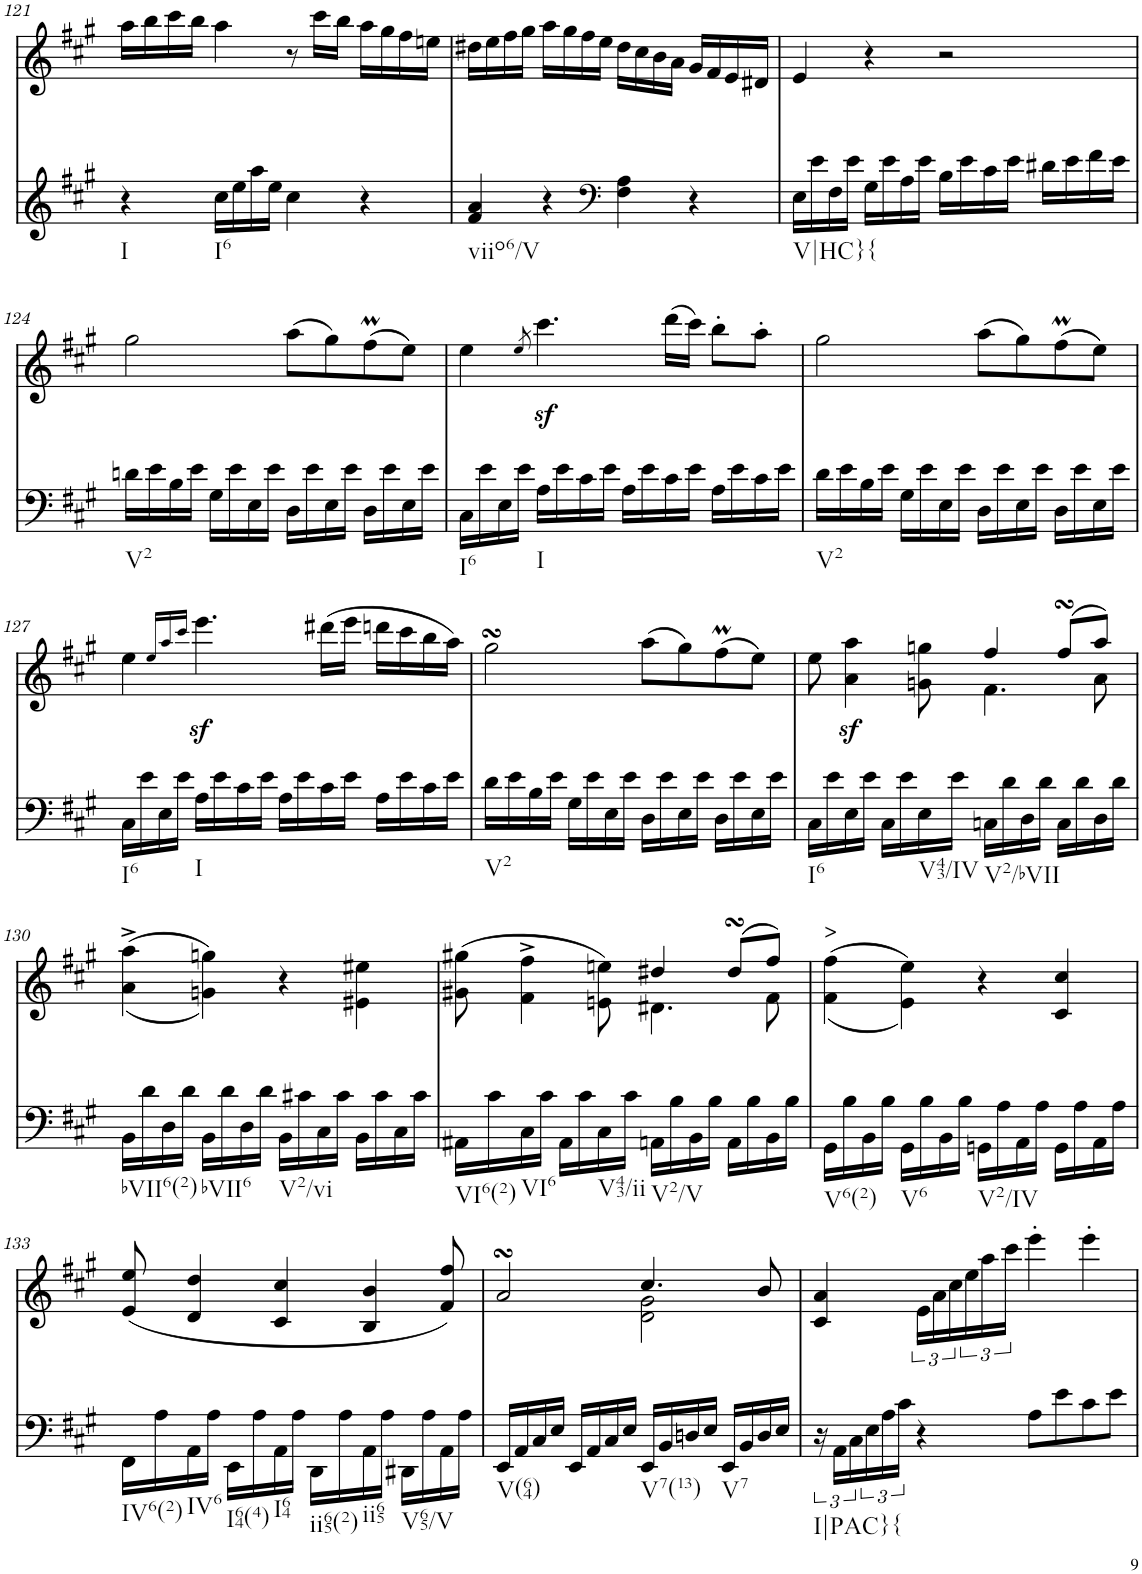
**kern	**kern	**text	**dynam
*part2	*part1	*part1	*part1
*staff2	*staff1	*staff1	*staff1
*I"piano	*I"piano	*	*
*I'Pno	*I'Pno	*	*
!!LO:PB:g=z
*clefG2	*clefG2	*	*
*k[f#c#g#]	*k[f#c#g#]	*	*
*A:	*A:	*	*
*M4/4	*M4/4	*	*
=121	=121	=121	=121
!LO:TX:b:t=I	!	!	!
4r	16aa\LL	.	.
.	16bb\	.	.
.	16ccc#\	.	.
.	16bb\JJ	.	.
!LO:TX:b:t=I6	!	!	!
16cc#\LL	4aa\	.	.
16ee\	.	.	.
16aa\	.	.	.
16ee\JJ	.	.	.
4cc#\	8r	.	.
.	16ccc#\LL	.	.
.	16bb\JJ	.	.
4r	16aa\LL	.	.
.	16gg#\	.	.
.	16ff#\	.	.
.	16een\JJ	.	.
=122	=122	=122	=122
!LO:TX:b:t=viio6/V	!	!	!
4f#/ 4a/	16dd#X\LL	.	.
.	16ee\	.	.
.	16ff#\	.	.
.	16gg#\JJ	.	.
4r	16aa\LL	.	.
.	16gg#\	.	.
.	16ff#\	.	.
.	16ee\JJ	.	.
*clefF4	*	*	*
4F#\ 4A\	16dd#\LL	.	.
.	16cc#\	.	.
.	16b\	.	.
.	16a\JJ	.	.
4r	16g#/LL	.	.
.	16f#/	.	.
.	16e/	.	.
.	16d#X/JJ	.	.
=123	=123	=123	=123
!LO:TX:b:t=V|HC}{	!	!	!
16E\LL	4e/	.	.
16e\	.	.	.
16F#\	.	.	.
16e\JJ	.	.	.
16G#\LL	4r	.	.
16e\	.	.	.
16A\	.	.	.
16e\JJ	.	.	.
16B\LL	2r	.	.
16e\	.	.	.
16c#\	.	.	.
16e\JJ	.	.	.
16d#X\LL	.	.	.
16e\	.	.	.
16f#\	.	.	.
16e\JJ	.	.	.
!!LO:LB:g=z
=124	=124	=124	=124
!LO:TX:b:t=V2	!	!	!
16dn\LL	2gg#\	.	.
16e\	.	.	.
16B\	.	.	.
16e\JJ	.	.	.
16G#\LL	.	.	.
16e\	.	.	.
16E\	.	.	.
16e\JJ	.	.	.
16D\LL	(8aa\L	.	.
16e\	.	.	.
16E\	8gg#\)	.	.
16e\JJ	.	.	.
16D\LL	(8ff#M\	.	.
16e\	.	.	.
16E\	8ee\J)	.	.
16e\JJ	.	.	.
=125	=125	=125	=125
!LO:TX:b:t=I6	!	!	!
16C#\LL	4ee\	.	.
16e\	.	.	.
16E\	.	.	.
16e\JJ	.	.	.
.	8qee/	.	.
!LO:TX:b:t=I	!	!	!
16A\LL	4.ccc#z<\	.	.
16e\	.	.	.
16c#\	.	.	.
16e\JJ	.	.	.
16A\LL	.	.	.
16e\	.	.	.
16c#\	(16ddd\LL	.	.
16e\JJ	16ccc#\JJ)	.	.
16A\LL	8bb'\L	.	.
16e\	.	.	.
16c#\	8aa'\J	.	.
16e\JJ	.	.	.
=126	=126	=126	=126
!LO:TX:b:t=V2	!	!	!
16d\LL	2gg#\	.	.
16e\	.	.	.
16B\	.	.	.
16e\JJ	.	.	.
16G#\LL	.	.	.
16e\	.	.	.
16E\	.	.	.
16e\JJ	.	.	.
16D\LL	(8aa\L	.	.
16e\	.	.	.
16E\	8gg#\)	.	.
16e\JJ	.	.	.
16D\LL	(8ff#M\	.	.
16e\	.	.	.
16E\	8ee\J)	.	.
16e\JJ	.	.	.
!!LO:LB:g=z
=127	=127	=127	=127
!LO:TX:b:t=I6	!	!	!
16C#\LL	4ee\	.	.
16e\	.	.	.
16E\	.	.	.
16e\JJ	.	.	.
.	16qee/LL	.	.
.	16qaa/	.	.
.	16qccc#/JJ	.	.
!LO:TX:b:t=I	!	!	!
16A\LL	4.eeez<\	.	.
16e\	.	.	.
16c#\	.	.	.
16e\JJ	.	.	.
16A\LL	.	.	.
16e\	.	.	.
16c#\	(16ddd#X\LL	.	.
16e\JJ	16eee\JJ	.	.
16A\LL	16dddn\LL	.	.
16e\	16ccc#\	.	.
16c#\	16bb\	.	.
16e\JJ	16aa\JJ)	.	.
=128	=128	=128	=128
!LO:TX:b:t=V2	!	!	!
16d\LL	2gg#sSsS\	.	.
16e\	.	.	.
16B\	.	.	.
16e\JJ	.	.	.
16G#\LL	.	.	.
16e\	.	.	.
16E\	.	.	.
16e\JJ	.	.	.
16D\LL	(8aa\L	.	.
16e\	.	.	.
16E\	8gg#\)	.	.
16e\JJ	.	.	.
16D\LL	(8ff#M\	.	.
16e\	.	.	.
16E\	8ee\J)	.	.
16e\JJ	.	.	.
=129	=129	=129	=129
*	*^	*	*
!LO:TX:b:t=I6	!	!	!	!
16C#\LL	2ryy	8ee\	.	.
16e\	.	.	.	.
!	!	!	!	!LO:DY:b
16E\	.	4a\ 4aa\	.	sf
16e\JJ	.	.	.	.
16C#\LL	.	.	.	.
16e\	.	.	.	.
!LO:TX:b:t=V43/IV	!	!	!	!
16E\	.	8gn\ 8ggn\	.	.
16e\JJ	.	.	.	.
!LO:TX:b:t=V2/bVII	!	!	!	!
16Cn\LL	4ff#/	4.f#\	.	.
16d\	.	.	.	.
16D\	.	.	.	.
16d\JJ	.	.	.	.
16C\LL	(8ff#sSSS/L	.	.	.
16d\	.	.	.	.
16D\	8aa/J)	8a\	.	.
16d\JJ	.	.	.	.
*	*v	*v	*	*
!!LO:LB:g=z
=130	=130	=130	=130
!LO:TX:b:t=bVII6(2)	!	!	!
16BB\LL	(<(4a\^ 4aa\^	.	.
16d\	.	.	.
16D\	.	.	.
16d\JJ	.	.	.
!LO:TX:b:t=bVII6	!	!	!
16BB\LL	4gn\ 4ggn\))	.	.
16d\	.	.	.
16D\	.	.	.
16d\JJ	.	.	.
!LO:TX:b:t=V2/vi	!	!	!
16BB\LL	4r	.	.
16c#X\	.	.	.
16C#\	.	.	.
16c#\JJ	.	.	.
16BB\LL	4e#X\ 4ee#X\	.	.
16c#\	.	.	.
16C#\	.	.	.
16c#\JJ	.	.	.
=131	=131	=131	=131
*	*^	*	*
!LO:TX:b:t=VI6(2)	!	!	!	!
16AA#X\LL	2ryy	(>8g#X\ 8gg#X\	.	.
16c#\	.	.	.	.
!LO:TX:b:t=VI6	!	!	!	!
16C#\	.	4f#\^> 4ff#\^>	.	.
16c#\JJ	.	.	.	.
16AA#\LL	.	.	.	.
16c#\	.	.	.	.
!LO:TX:b:t=V43/ii	!	!	!	!
16C#\	.	8en\ 8een\)	.	.
16c#\JJ	.	.	.	.
!LO:TX:b:t=V2/V	!	!	!	!
16AAn\LL	4dd#X/	4.d#X\	.	.
16B\	.	.	.	.
16BB\	.	.	.	.
16B\JJ	.	.	.	.
16AA\LL	(8dd#sSsS/L	.	.	.
16B\	.	.	.	.
16BB\	8ff#/J)	8f#\	.	.
16B\JJ	.	.	.	.
*	*v	*v	*	*
=132	=132	=132	=132
!LO:TX:b:t=V6(2)	!	!	!
!	!	!LO:LY:a	!
16GG#\LL	(<(4f#\ 4ff#\	>	.
16B\	.	.	.
16BB\	.	.	.
16B\JJ	.	.	.
!LO:TX:b:t=V6	!	!	!
16GG#\LL	4e\ 4ee\))	.	.
16B\	.	.	.
16BB\	.	.	.
16B\JJ	.	.	.
!LO:TX:b:t=V2/IV	!	!	!
16GGn\LL	4r	.	.
16A\	.	.	.
16AA\	.	.	.
16A\JJ	.	.	.
16GG\LL	4c#/ 4cc#/	.	.
16A\	.	.	.
16AA\	.	.	.
16A\JJ	.	.	.
!!LO:LB:g=z
=133	=133	=133	=133
!LO:TX:b:t=IV6(2)	!	!	!
16FF#\LL	(8e/ 8ee/	.	.
16A\	.	.	.
!LO:TX:b:t=IV6	!	!	!
16AA\	4d/ 4dd/	.	.
16A\JJ	.	.	.
!LO:TX:b:t=I64(4)	!	!	!
16EE\LL	.	.	.
16A\	.	.	.
!LO:TX:b:t=I64	!	!	!
16AA\	4c#/ 4cc#/	.	.
16A\JJ	.	.	.
!LO:TX:b:t=ii65(2)	!	!	!
16DD\LL	.	.	.
16A\	.	.	.
!LO:TX:b:t=ii65	!	!	!
16AA\	4B/ 4b/	.	.
16A\JJ	.	.	.
!LO:TX:b:t=V65/V	!	!	!
16DD#X\LL	.	.	.
16A\	.	.	.
16AA\	8f#/ 8ff#/)	.	.
16A\JJ	.	.	.
=134	=134	=134	=134
*	*^	*	*
!LO:TX:b:t=V(64)	!	!	!	!
16EE/LL	2asSSs/	2ryy	.	.
16AA/	.	.	.	.
16C#/	.	.	.	.
16E/JJ	.	.	.	.
16EE/LL	.	.	.	.
16AA/	.	.	.	.
16C#/	.	.	.	.
16E/JJ	.	.	.	.
!LO:TX:b:t=V7(13)	!	!	!	!
16EE/LL	4.cc#/	2d\ 2g#\	.	.
16BB/	.	.	.	.
16Dn/	.	.	.	.
16E/JJ	.	.	.	.
!LO:TX:b:t=V7	!	!	!	!
16EE/LL	.	.	.	.
16BB/	.	.	.	.
16D/	8b/	.	.	.
16E/JJ	.	.	.	.
*	*v	*v	*	*
=135	=135	=135	=135
!LO:TX:b:t=I|PAC}{	!	!	!
24r	4c#/ 4a/	.	.
24AA\LL	.	.	.
24C#\	.	.	.
24E\	.	.	.
24A\	.	.	.
24c#\JJ	.	.	.
4r	24e\LL	.	.
.	24a\	.	.
.	24cc#\	.	.
.	24ee\	.	.
.	24aa\	.	.
.	24ccc#\JJ	.	.
8A\L	4eee'\	.	.
8e\	.	.	.
8c#\	4eee'\	.	.
8e\J	.	.	.
=	=	=	=
*-	*-	*-	*-
